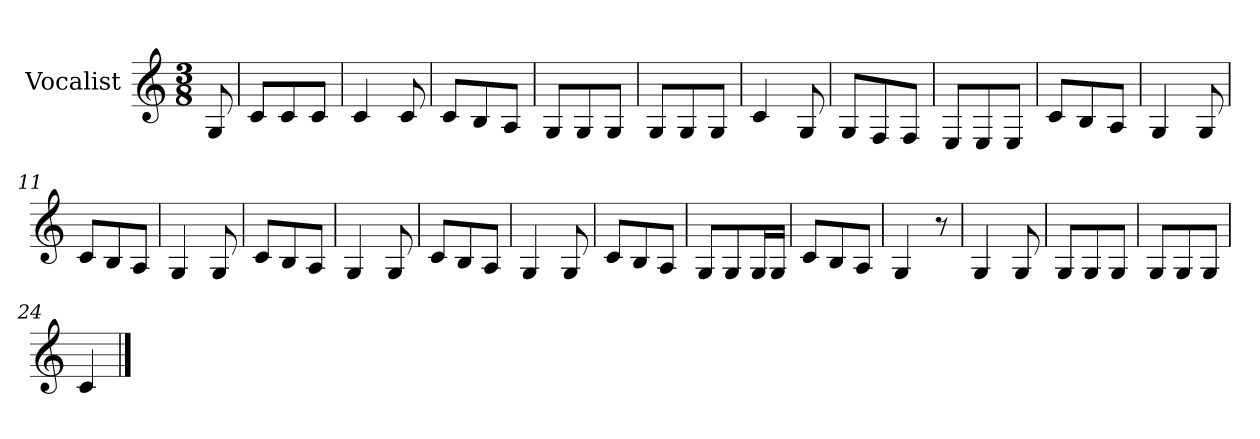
**kern
*part1
*staff1
*I"Vocalist
*k[]
*C:
*M3/8
=
8G
=1
8cL
8c
8cJ
=2
4c
8c
=3
8cL
8B
8AJ
=4
8GL
8G
8GJ
=5
8GL
8G
8GJ
=6
4c
8G
=7
8GL
8F
8FJ
=8
8EL
8E
8EJ
=9
8cL
8B
8AJ
=10
4G
8G
=11
8cL
8B
8AJ
=12
4G
8G
=13
8cL
8B
8AJ
=14
4G
8G
=15
8cL
8B
8AJ
=16
4G
8G
=17
8cL
8B
8AJ
=18
8GL
8G
16GL
16GJJ
=19
8cL
8B
8AJ
=20
4G
8r
=21
4G
8G
=22
8GL
8G
8GJ
=23
8GL
8G
8GJ
=24
4c
==
*-
